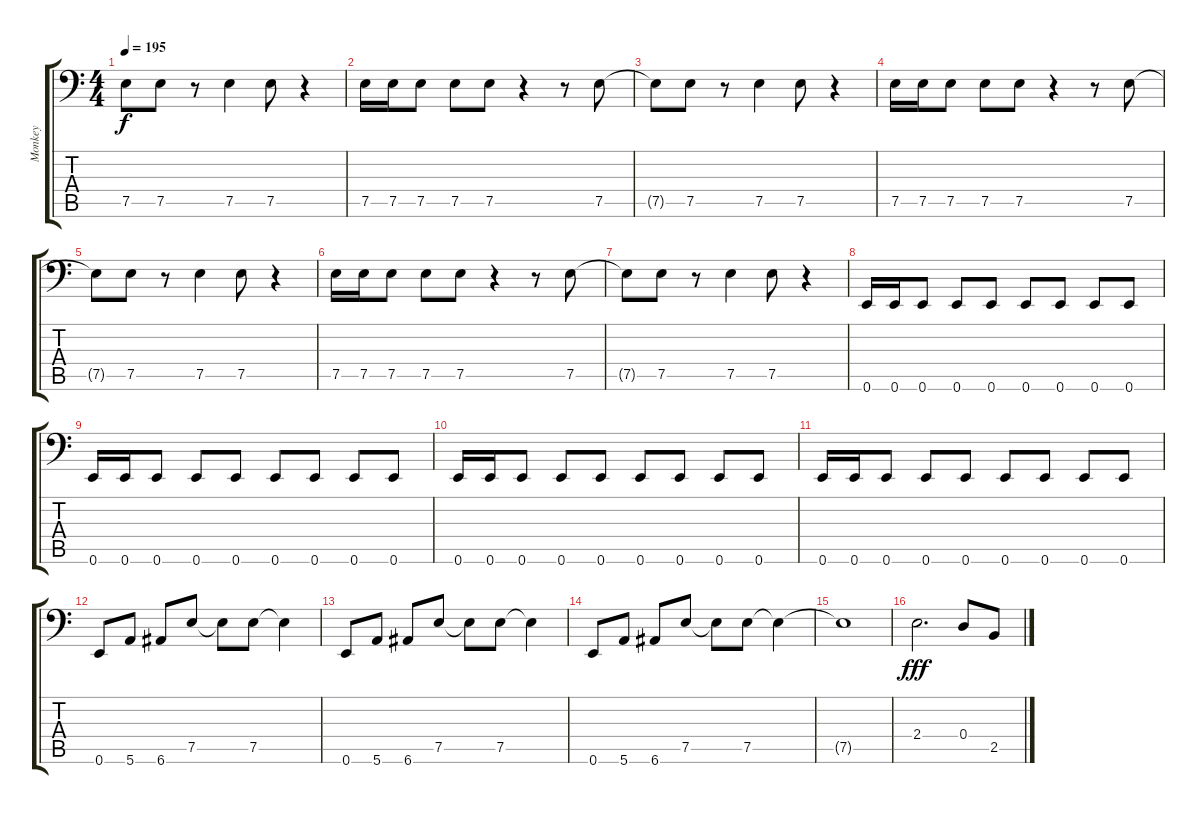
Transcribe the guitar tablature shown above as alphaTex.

\track ("Monkey" "Monkey") {instrument electricbassfinger}
\staff {score tabs}
\tuning (E3 B2 G2 D2 A1 E1) {hide}
\ts (4 4)
\tempo 195
\clef f4
\ks c
7.5{t}.8{dy f} 7.5.8 r.8 7.5.4 7.5.8 r.4 |
7.5.16 7.5.16 7.5.8 7.5.8 7.5.8 r.4 r.8 7.5.8 |
7.5{t}.8 7.5.8 r.8 7.5.4 7.5.8 r.4 |
7.5.16 7.5.16 7.5.8 7.5.8 7.5.8 r.4 r.8 7.5.8 |
7.5{t}.8 7.5.8 r.8 7.5.4 7.5.8 r.4 |
7.5.16 7.5.16 7.5.8 7.5.8 7.5.8 r.4 r.8 7.5.8 |
7.5{t}.8 7.5.8 r.8 7.5.4 7.5.8 r.4 |
0.6.16 0.6.16 0.6.8 0.6.8 0.6.8 0.6.8 0.6.8 0.6.8 0.6.8 |
0.6.16 0.6.16 0.6.8 0.6.8 0.6.8 0.6.8 0.6.8 0.6.8 0.6.8 |
0.6.16 0.6.16 0.6.8 0.6.8 0.6.8 0.6.8 0.6.8 0.6.8 0.6.8 |
0.6.16 0.6.16 0.6.8 0.6.8 0.6.8 0.6.8 0.6.8 0.6.8 0.6.8 |
0.6.8 5.6.8 6.6.8 7.5.8 7.5{t}.8 7.5.8 7.5{t}.4 |
0.6.8 5.6.8 6.6.8 7.5.8 7.5{t}.8 7.5.8 7.5{t}.4 |
0.6.8 5.6.8 6.6.8 7.5.8 7.5{t}.8 7.5.8 7.5{t}.4 |
7.5{t}.1 |
2.4.2{d dy fff} 0.4.8 2.5.8
